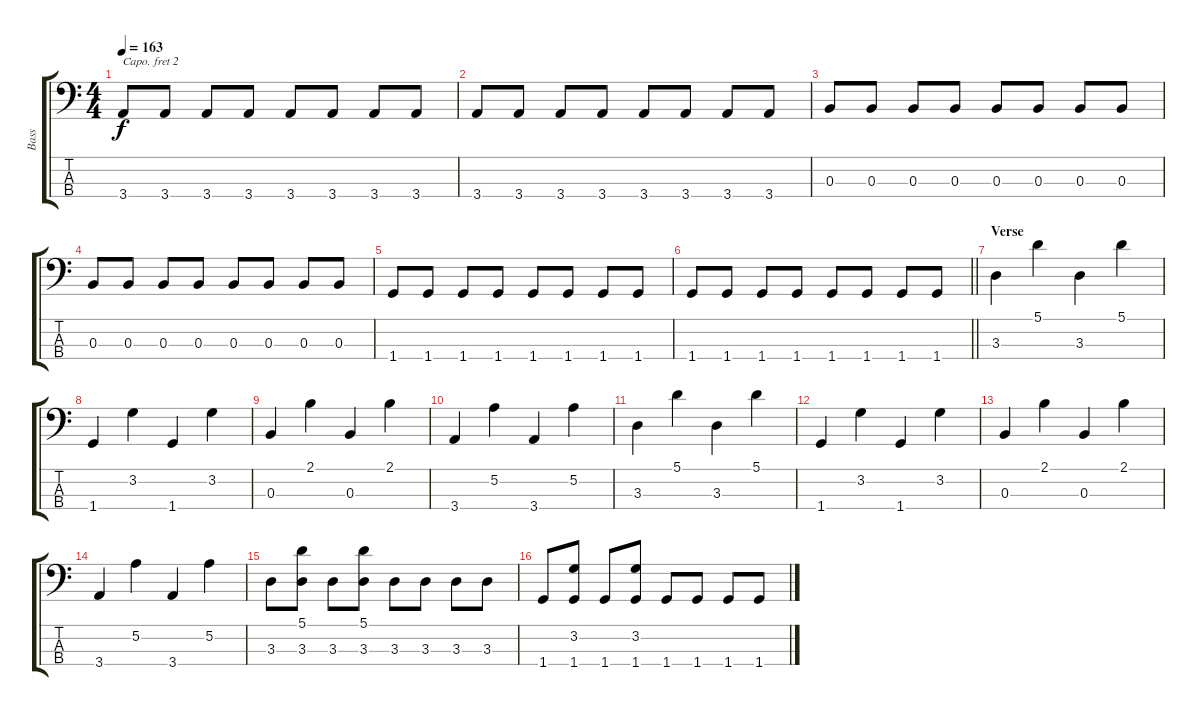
\track ("Bass" "Bass") {instrument electricbassfinger}
\staff {score tabs}
\capo 2
\tuning (G2 D2 A1 E1) {hide}
\ts (4 4)
\tempo 163
\clef f4
\ks c
3.4.8{dy f} 3.4.8 3.4.8 3.4.8 3.4.8 3.4.8 3.4.8 3.4.8 |
3.4.8 3.4.8 3.4.8 3.4.8 3.4.8 3.4.8 3.4.8 3.4.8 |
0.3.8 0.3.8 0.3.8 0.3.8 0.3.8 0.3.8 0.3.8 0.3.8 |
0.3.8 0.3.8 0.3.8 0.3.8 0.3.8 0.3.8 0.3.8 0.3.8 |
1.4.8 1.4.8 1.4.8 1.4.8 1.4.8 1.4.8 1.4.8 1.4.8 |
\barLineRight lightlight
1.4.8 1.4.8 1.4.8 1.4.8 1.4.8 1.4.8 1.4.8 1.4.8 |
\section ("" "Verse")
3.3.4 5.1.4 3.3.4 5.1.4 |
1.4.4 3.2.4 1.4.4 3.2.4 |
0.3.4 2.1.4 0.3.4 2.1.4 |
3.4.4 5.2.4 3.4.4 5.2.4 |
3.3.4 5.1.4 3.3.4 5.1.4 |
1.4.4 3.2.4 1.4.4 3.2.4 |
0.3.4 2.1.4 0.3.4 2.1.4 |
3.4.4 5.2.4 3.4.4 5.2.4 |
3.3.8 (5.1 3.3).8 3.3.8 (5.1 3.3).8 3.3.8 3.3.8 3.3.8 3.3.8 |
1.4.8 (3.2 1.4).8 1.4.8 (3.2 1.4).8 1.4.8 1.4.8 1.4.8 1.4.8
